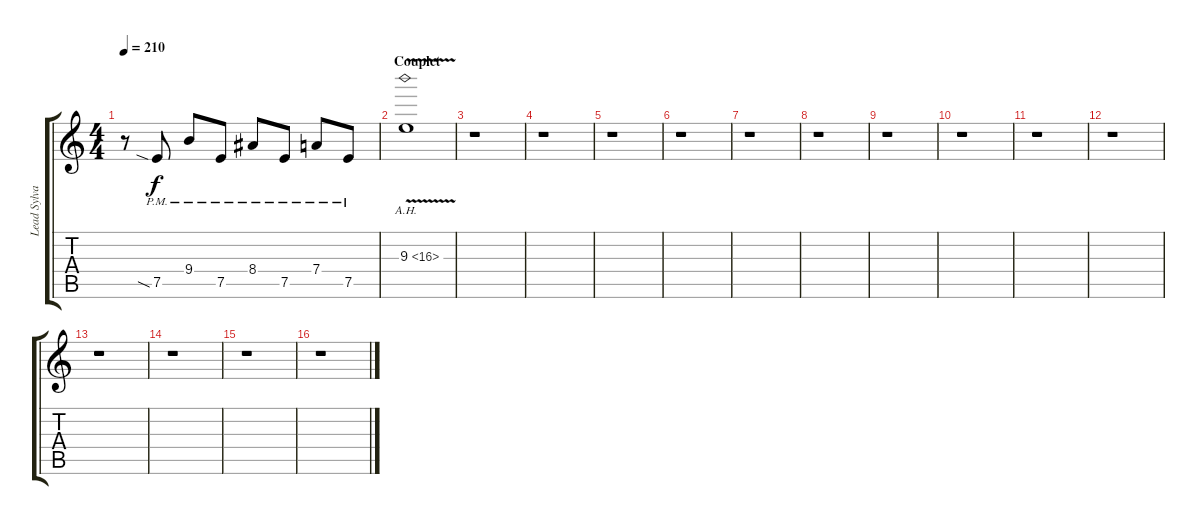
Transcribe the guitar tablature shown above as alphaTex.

\track ("Lead Sylvain" "Lead Sylva") {instrument distortionguitar}
\staff {score tabs}
\tuning (E4 B3 G3 D3 A2 E2) {hide}
\ts (4 4)
\tempo 210
\clef g2
\ks c
r.8{dy f} 7.5{sia pm}.8{volume 16} 9.4{pm}.8 7.5{pm}.8 8.4{pm}.8 7.5{pm}.8 7.4{pm}.8 7.5{pm}.8 |
\section ("" "Couplet")
9.3{ah 7 v}.1 |
r.1 |
r.1 |
r.1 |
r.1 |
r.1 |
r.1 |
r.1 |
r.1 |
r.1 |
r.1 |
r.1 |
r.1 |
r.1 |
r.1
